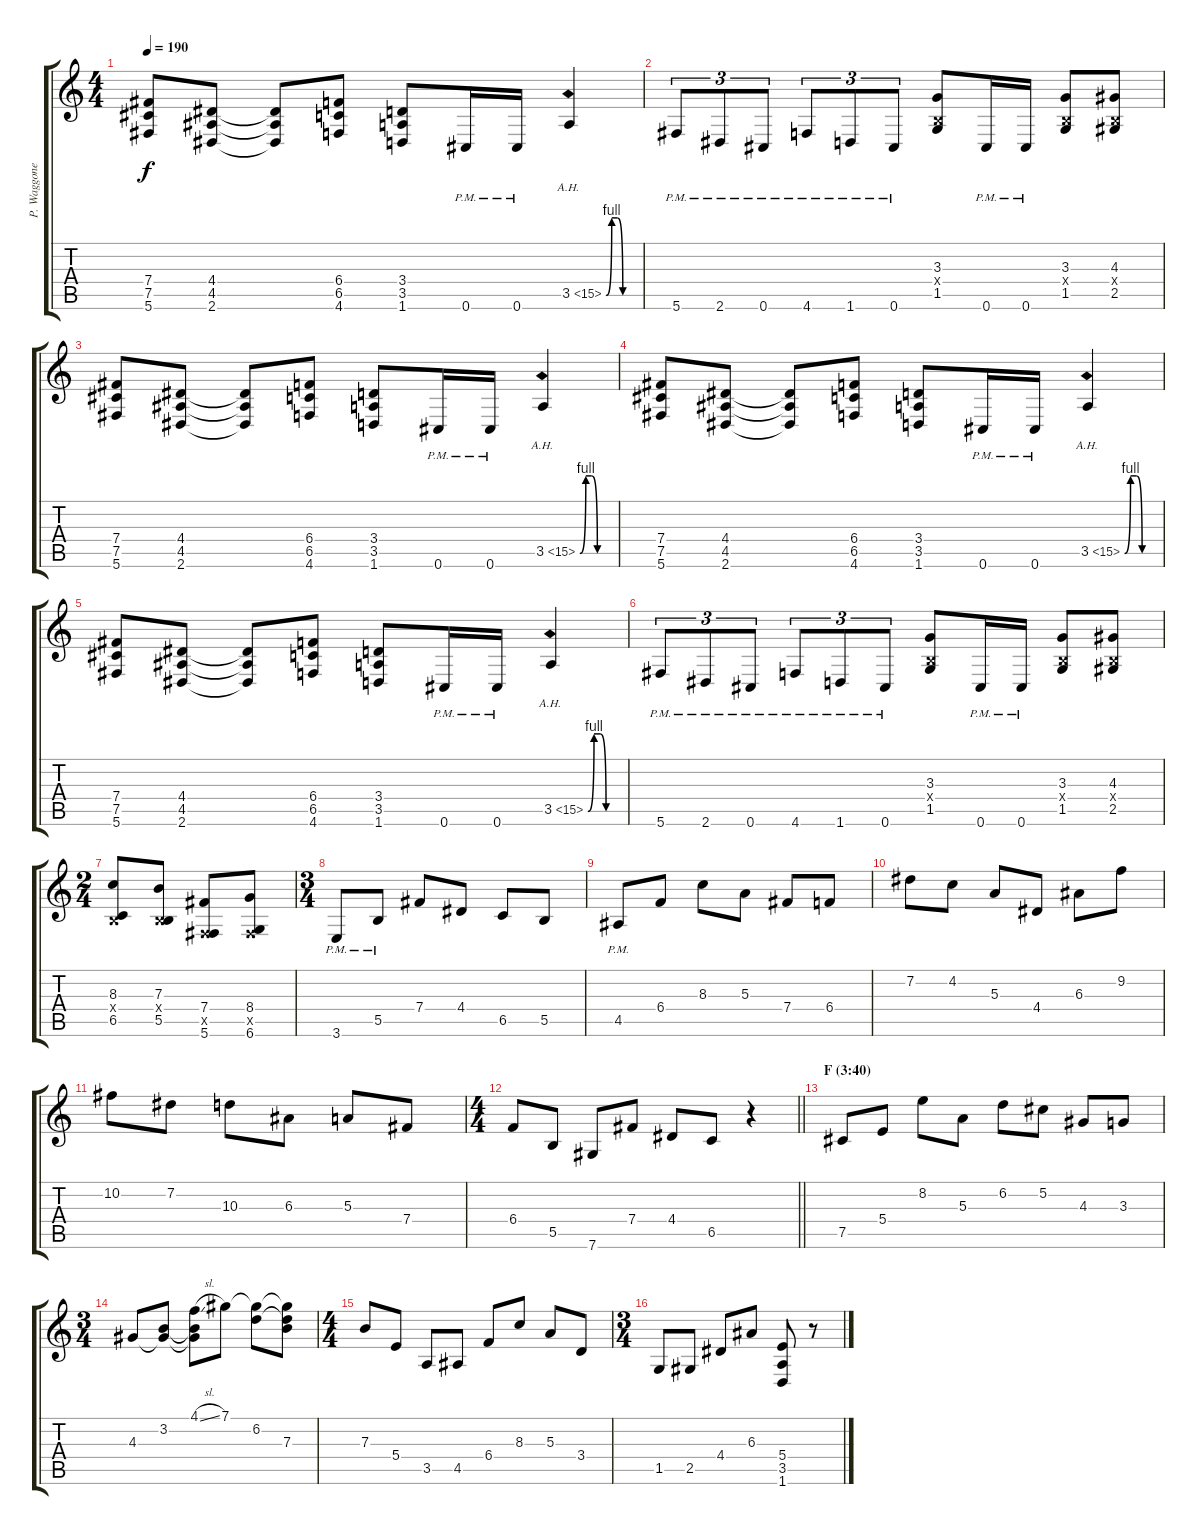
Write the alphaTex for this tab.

\track ("P. Waggoner Gtr." "P. Waggone") {instrument distortionguitar}
\staff {score tabs}
\tuning (Db4 Ab3 E3 B2 Gb2 Db2) {hide}
\ts (4 4)
\tempo 190
\clef g2
\ks c
(7.4 7.5 5.6).8{dy f} (4.4 4.5 2.6).8 (4.4{t} 4.5{t} 2.6{t}).8 (6.4 6.5 4.6).8 (3.4 3.5 1.6).8 0.6{pm}.16 0.6{pm}.16 3.5{be (custom 0 0 10 4 20 4 30 0 60 0) ah 12}.4 |
5.6{pm}.8{tu (3 2)} 2.6{pm}.8{tu (3 2)} 0.6{pm}.8{tu (3 2)} 4.6{pm}.8{tu (3 2)} 1.6{pm}.8{tu (3 2)} 0.6{pm}.8{tu (3 2)} (3.3 0.4{x} 1.5).8 0.6{pm}.16 0.6{pm}.16 (3.3 0.4{x} 1.5).8 (4.3 0.4{x} 2.5).8 |
(7.4 7.5 5.6).8 (4.4 4.5 2.6).8 (4.4{t} 4.5{t} 2.6{t}).8 (6.4 6.5 4.6).8 (3.4 3.5 1.6).8 0.6{pm}.16 0.6{pm}.16 3.5{be (custom 0 0 10 4 20 4 30 0 60 0) ah 12}.4 |
(7.4 7.5 5.6).8 (4.4 4.5 2.6).8 (4.4{t} 4.5{t} 2.6{t}).8 (6.4 6.5 4.6).8 (3.4 3.5 1.6).8 0.6{pm}.16 0.6{pm}.16 3.5{be (custom 0 0 10 4 20 4 30 0 60 0) ah 12}.4 |
(7.4 7.5 5.6).8 (4.4 4.5 2.6).8 (4.4{t} 4.5{t} 2.6{t}).8 (6.4 6.5 4.6).8 (3.4 3.5 1.6).8 0.6{pm}.16 0.6{pm}.16 3.5{be (custom 0 0 10 4 20 4 30 0 60 0) ah 12}.4 |
5.6{pm}.8{tu (3 2)} 2.6{pm}.8{tu (3 2)} 0.6{pm}.8{tu (3 2)} 4.6{pm}.8{tu (3 2)} 1.6{pm}.8{tu (3 2)} 0.6{pm}.8{tu (3 2)} (3.3 0.4{x} 1.5).8 0.6{pm}.16 0.6{pm}.16 (3.3 0.4{x} 1.5).8 (4.3 0.4{x} 2.5).8 |
\ts (2 4)
(8.3 0.4{x} 6.5).8 (7.3 0.4{x} 5.5).8 (7.4 0.5{x} 5.6).8 (8.4 0.5{x} 6.6).8 |
\ts (3 4)
3.6{pm}.8 5.5{pm}.8 7.4.8 4.4.8 6.5.8 5.5.8 |
4.5{pm}.8 6.4.8 8.3.8 5.3.8 7.4.8 6.4.8 |
7.2.8 4.2.8 5.3.8 4.4.8 6.3.8 9.2.8 |
10.2.8 7.2.8 10.3.8 6.3.8 5.3.8 7.4.8 |
\ts (4 4)
\barLineRight lightlight
6.4.8 5.5.8 7.6.8 7.4.8 4.4.8 6.5.8 r.4 |
\section ("" "F (3:40)")
7.5.8{instrument electricguitarclean} 5.4.8 8.2.8 5.3.8 6.2.8 5.2.8 4.3.8 3.3.8 |
\ts (3 4)
4.3.8 (3.2 4.3{t}).8 (4.1{sl} 3.2{t} 4.3{t}).8 7.1.8 (7.1{t} 6.2).8 (7.1{t} 6.2{t} 7.3).8 |
\ts (4 4)
7.3.8 5.4.8 3.5.8 4.5.8 6.4.8 8.3.8 5.3.8 3.4.8 |
\ts (3 4)
1.5.8 2.5.8 4.4.8 6.3.8 (5.4 3.5 1.6).8 r.8
